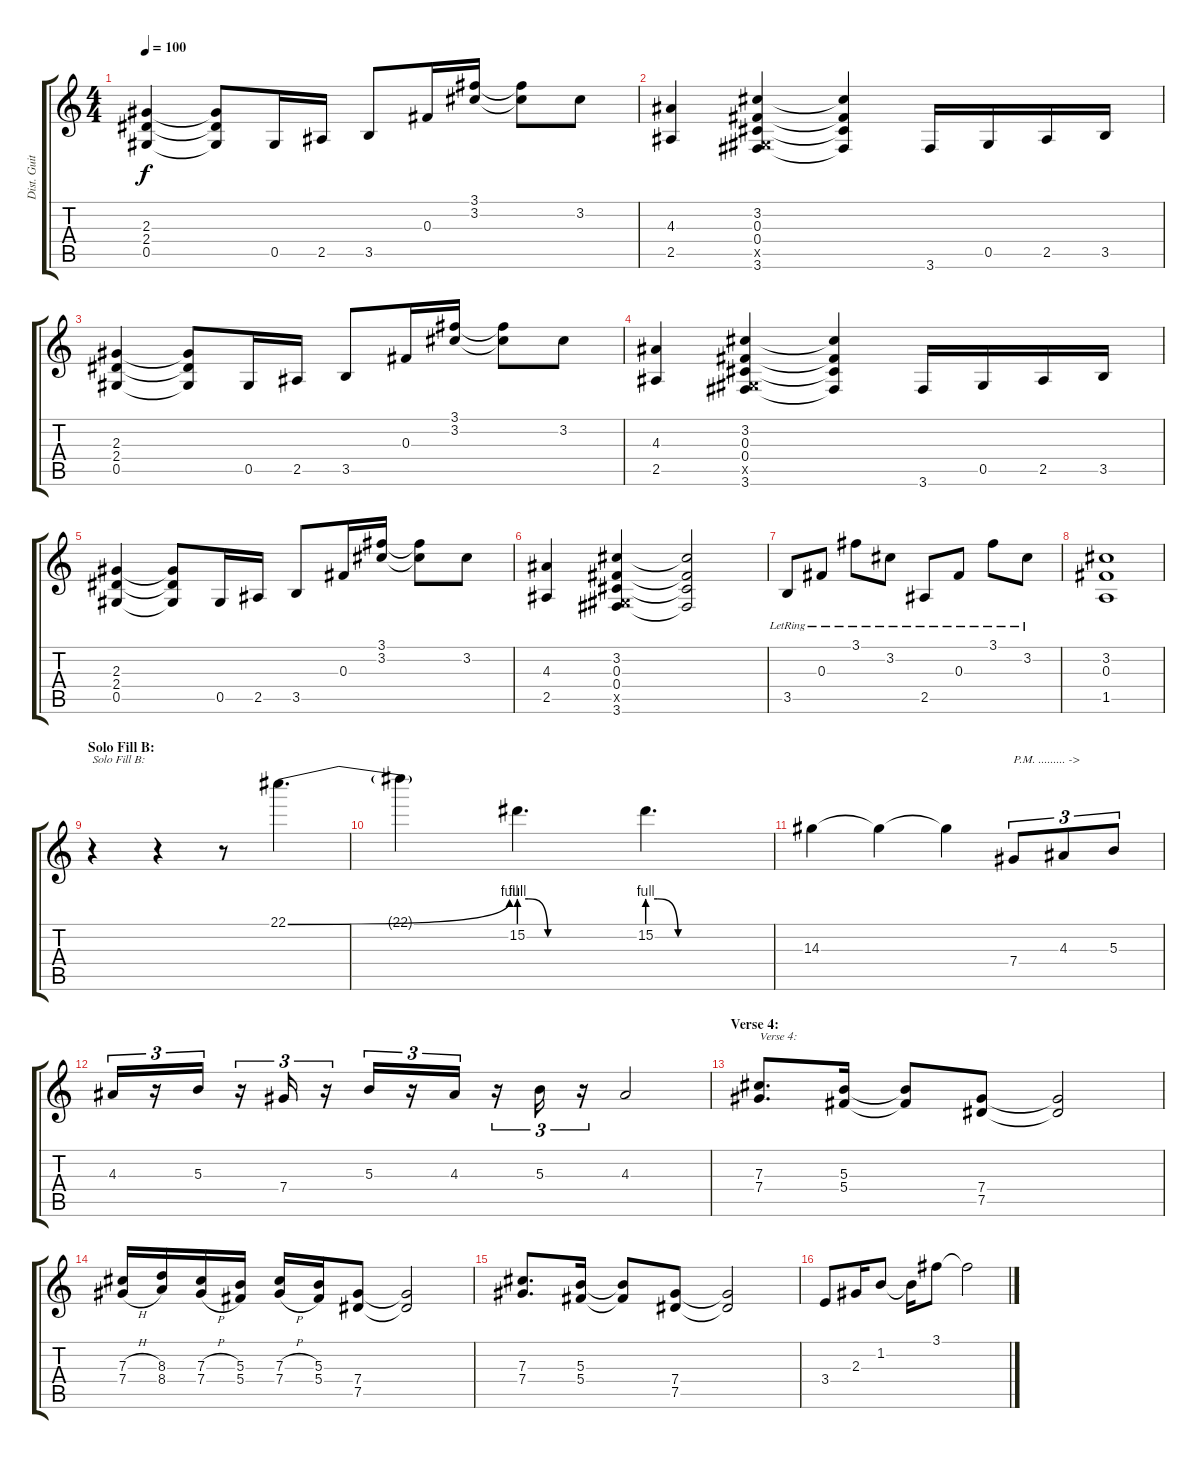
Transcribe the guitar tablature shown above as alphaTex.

\track ("Dist. Guitar 1" "Dist. Guit") {instrument distortionguitar}
\staff {score tabs}
\tuning (Eb4 Bb3 Gb3 Db3 Ab2 Eb2) {hide}
\ts (4 4)
\tempo 100
\clef g2
\ks c
(2.3 2.4 0.5).4{dy f} (2.3{t} 2.4{t} 0.5{t}).8 0.5.16 2.5.16 3.5.8 0.3.16 (3.1 3.2).16 (3.1{t} 3.2{t}).8 3.2.8 |
(4.3 2.5).4 (3.2 0.3 0.4 0.5{x} 3.6).4 (3.2{t} 0.3{t} 0.4{t} 3.6{t}).4 3.6.16 0.5.16 2.5.16 3.5.16 |
(2.3 2.4 0.5).4 (2.3{t} 2.4{t} 0.5{t}).8 0.5.16 2.5.16 3.5.8 0.3.16 (3.1 3.2).16 (3.1{t} 3.2{t}).8 3.2.8 |
(4.3 2.5).4 (3.2 0.3 0.4 0.5{x} 3.6).4 (3.2{t} 0.3{t} 0.4{t} 3.6{t}).4 3.6.16 0.5.16 2.5.16 3.5.16 |
(2.3 2.4 0.5).4 (2.3{t} 2.4{t} 0.5{t}).8 0.5.16 2.5.16 3.5.8 0.3.16 (3.1 3.2).16 (3.1{t} 3.2{t}).8 3.2.8 |
(4.3 2.5).4 (3.2 0.3 0.4 0.5{x} 3.6).4 (3.2{t} 0.3{t} 0.4{t} 3.6{t}).2 |
3.5{lr}.8 0.3{lr}.8 3.1{lr}.8 3.2{lr}.8 2.5{lr}.8 0.3{lr}.8 3.1{lr}.8 3.2{lr}.8 |
(3.2 0.3 1.5).1 |
\section ("" "Solo Fill B:")
r.4{txt "Solo Fill B:" volume 14} r.4 r.8 22.1{be (bend 0 0 60 4)}.4{d} |
22.1{t}.4 15.2{be (custom 0 4 5 4 15 0 60 0)}.4{d} 15.2{be (custom 0 4 5 4 15 0 60 0)}.4{d} |
14.3.4 14.3{t}.4 14.3{t}.4 7.4.8{tu (3 2) txt "P.M. ......... ->"} 4.3.8{tu (3 2)} 5.3.8{tu (3 2)} |
4.3.16{tu (3 2)} r.16{tu (3 2)} 5.3.16{tu (3 2)} r.16{tu (3 2)} 7.4.16{tu (3 2)} r.16{tu (3 2)} 5.3.16{tu (3 2)} r.16{tu (3 2)} 4.3.16{tu (3 2)} r.16{tu (3 2)} 5.3.16{tu (3 2)} r.16{tu (3 2)} 4.3.2 |
\section ("" "Verse 4:")
(7.3 7.4).8{d txt "Verse 4:" volume 10} (5.3 5.4).16 (5.3{t} 5.4{t}).8 (7.4 7.5).8 (7.4{t} 7.5{t}).2 |
(7.3{h} 7.4{h}).16 (8.3 8.4).16 (7.3{h} 7.4{h}).16 (5.3 5.4).16 (7.3{h} 7.4{h}).16 (5.3 5.4).16 (7.4 7.5).8 (7.4{t} 7.5{t}).2 |
(7.3 7.4).8{d} (5.3 5.4).16 (5.3{t} 5.4{t}).8 (7.4 7.5).8 (7.4{t} 7.5{t}).2 |
3.4.8 2.3.16 1.2.8 1.2{t}.16 3.1.8 3.1{t}.2
